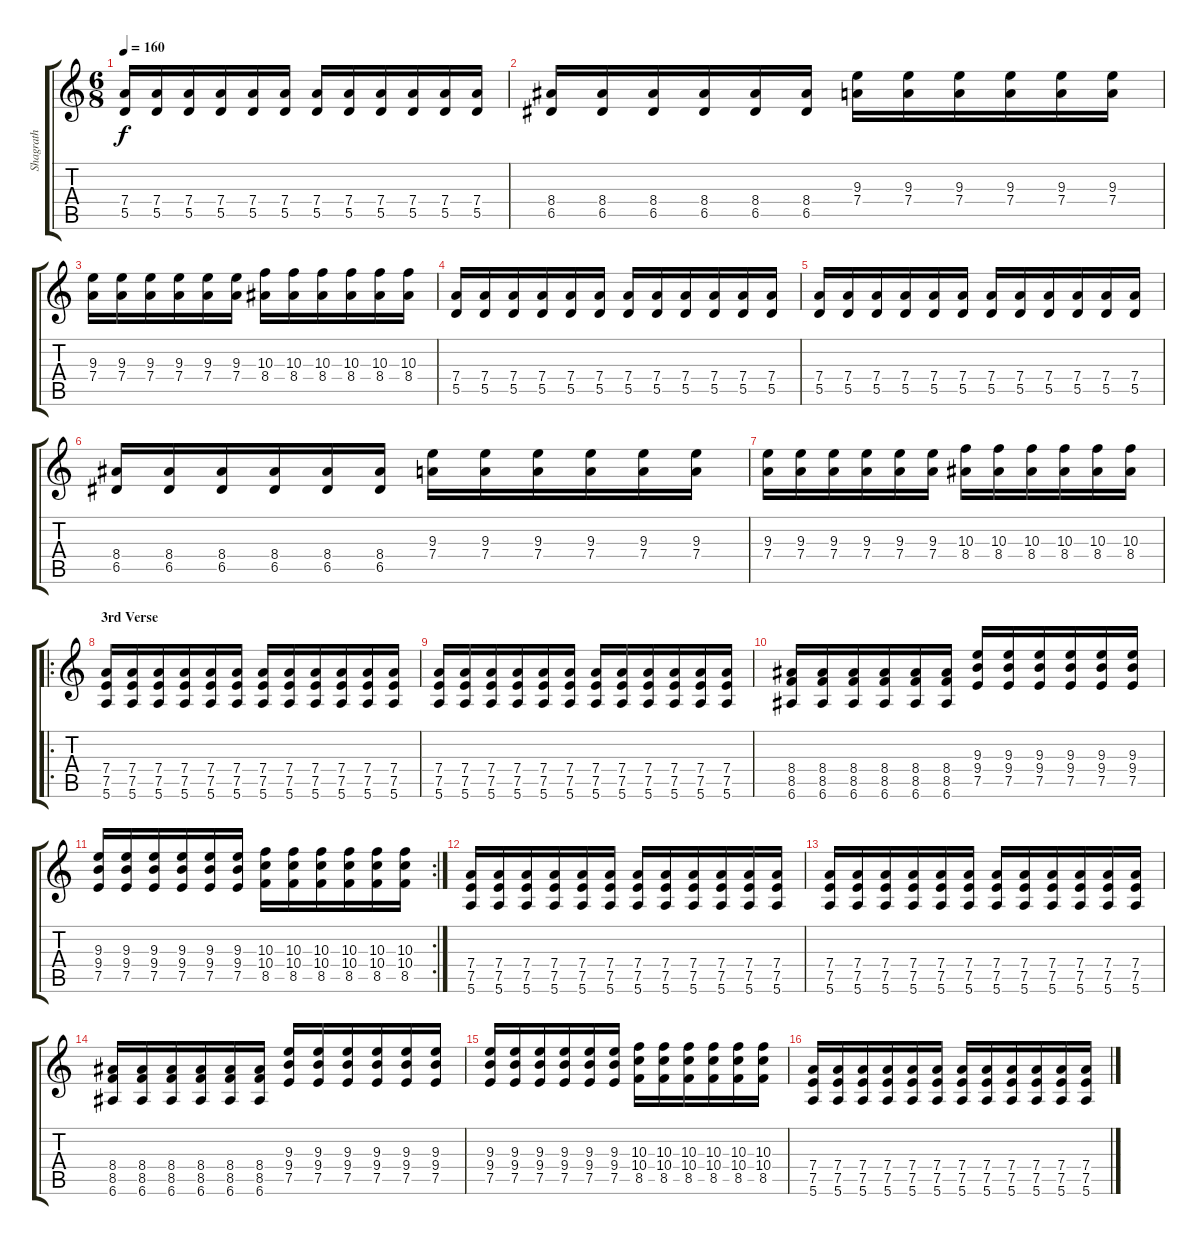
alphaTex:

\track ("Shagrath" "Shagrath") {instrument distortionguitar}
\staff {score tabs}
\tuning (E4 B3 G3 D3 A2 E2) {hide}
\ts (6 8)
\tempo 160
\clef g2
\ks c
(7.4 5.5).16{dy f} (7.4 5.5).16 (7.4 5.5).16 (7.4 5.5).16 (7.4 5.5).16 (7.4 5.5).16 (7.4 5.5).16 (7.4 5.5).16 (7.4 5.5).16 (7.4 5.5).16 (7.4 5.5).16 (7.4 5.5).16 |
(8.4 6.5).16 (8.4 6.5).16 (8.4 6.5).16 (8.4 6.5).16 (8.4 6.5).16 (8.4 6.5).16 (9.3 7.4).16 (9.3 7.4).16 (9.3 7.4).16 (9.3 7.4).16 (9.3 7.4).16 (9.3 7.4).16 |
(9.3 7.4).16 (9.3 7.4).16 (9.3 7.4).16 (9.3 7.4).16 (9.3 7.4).16 (9.3 7.4).16 (10.3 8.4).16 (10.3 8.4).16 (10.3 8.4).16 (10.3 8.4).16 (10.3 8.4).16 (10.3 8.4).16 |
(7.4 5.5).16 (7.4 5.5).16 (7.4 5.5).16 (7.4 5.5).16 (7.4 5.5).16 (7.4 5.5).16 (7.4 5.5).16 (7.4 5.5).16 (7.4 5.5).16 (7.4 5.5).16 (7.4 5.5).16 (7.4 5.5).16 |
(7.4 5.5).16 (7.4 5.5).16 (7.4 5.5).16 (7.4 5.5).16 (7.4 5.5).16 (7.4 5.5).16 (7.4 5.5).16 (7.4 5.5).16 (7.4 5.5).16 (7.4 5.5).16 (7.4 5.5).16 (7.4 5.5).16 |
(8.4 6.5).16 (8.4 6.5).16 (8.4 6.5).16 (8.4 6.5).16 (8.4 6.5).16 (8.4 6.5).16 (9.3 7.4).16 (9.3 7.4).16 (9.3 7.4).16 (9.3 7.4).16 (9.3 7.4).16 (9.3 7.4).16 |
(9.3 7.4).16 (9.3 7.4).16 (9.3 7.4).16 (9.3 7.4).16 (9.3 7.4).16 (9.3 7.4).16 (10.3 8.4).16 (10.3 8.4).16 (10.3 8.4).16 (10.3 8.4).16 (10.3 8.4).16 (10.3 8.4).16 |
\ro
\section ("" "3rd Verse")
(7.4 7.5 5.6).16 (7.4 7.5 5.6).16 (7.4 7.5 5.6).16 (7.4 7.5 5.6).16 (7.4 7.5 5.6).16 (7.4 7.5 5.6).16 (7.4 7.5 5.6).16 (7.4 7.5 5.6).16 (7.4 7.5 5.6).16 (7.4 7.5 5.6).16 (7.4 7.5 5.6).16 (7.4 7.5 5.6).16 |
(7.4 7.5 5.6).16 (7.4 7.5 5.6).16 (7.4 7.5 5.6).16 (7.4 7.5 5.6).16 (7.4 7.5 5.6).16 (7.4 7.5 5.6).16 (7.4 7.5 5.6).16 (7.4 7.5 5.6).16 (7.4 7.5 5.6).16 (7.4 7.5 5.6).16 (7.4 7.5 5.6).16 (7.4 7.5 5.6).16 |
(8.4 8.5 6.6).16 (8.4 8.5 6.6).16 (8.4 8.5 6.6).16 (8.4 8.5 6.6).16 (8.4 8.5 6.6).16 (8.4 8.5 6.6).16 (9.3 9.4 7.5).16 (9.3 9.4 7.5).16 (9.3 9.4 7.5).16 (9.3 9.4 7.5).16 (9.3 9.4 7.5).16 (9.3 9.4 7.5).16 |
\rc 2
(9.3 9.4 7.5).16 (9.3 9.4 7.5).16 (9.3 9.4 7.5).16 (9.3 9.4 7.5).16 (9.3 9.4 7.5).16 (9.3 9.4 7.5).16 (10.3 10.4 8.5).16 (10.3 10.4 8.5).16 (10.3 10.4 8.5).16 (10.3 10.4 8.5).16 (10.3 10.4 8.5).16 (10.3 10.4 8.5).16 |
(7.4 7.5 5.6).16 (7.4 7.5 5.6).16 (7.4 7.5 5.6).16 (7.4 7.5 5.6).16 (7.4 7.5 5.6).16 (7.4 7.5 5.6).16 (7.4 7.5 5.6).16 (7.4 7.5 5.6).16 (7.4 7.5 5.6).16 (7.4 7.5 5.6).16 (7.4 7.5 5.6).16 (7.4 7.5 5.6).16 |
(7.4 7.5 5.6).16 (7.4 7.5 5.6).16 (7.4 7.5 5.6).16 (7.4 7.5 5.6).16 (7.4 7.5 5.6).16 (7.4 7.5 5.6).16 (7.4 7.5 5.6).16 (7.4 7.5 5.6).16 (7.4 7.5 5.6).16 (7.4 7.5 5.6).16 (7.4 7.5 5.6).16 (7.4 7.5 5.6).16 |
(8.4 8.5 6.6).16 (8.4 8.5 6.6).16 (8.4 8.5 6.6).16 (8.4 8.5 6.6).16 (8.4 8.5 6.6).16 (8.4 8.5 6.6).16 (9.3 9.4 7.5).16 (9.3 9.4 7.5).16 (9.3 9.4 7.5).16 (9.3 9.4 7.5).16 (9.3 9.4 7.5).16 (9.3 9.4 7.5).16 |
(9.3 9.4 7.5).16 (9.3 9.4 7.5).16 (9.3 9.4 7.5).16 (9.3 9.4 7.5).16 (9.3 9.4 7.5).16 (9.3 9.4 7.5).16 (10.3 10.4 8.5).16 (10.3 10.4 8.5).16 (10.3 10.4 8.5).16 (10.3 10.4 8.5).16 (10.3 10.4 8.5).16 (10.3 10.4 8.5).16 |
(7.4 7.5 5.6).16 (7.4 7.5 5.6).16 (7.4 7.5 5.6).16 (7.4 7.5 5.6).16 (7.4 7.5 5.6).16 (7.4 7.5 5.6).16 (7.4 7.5 5.6).16 (7.4 7.5 5.6).16 (7.4 7.5 5.6).16 (7.4 7.5 5.6).16 (7.4 7.5 5.6).16 (7.4 7.5 5.6).16
